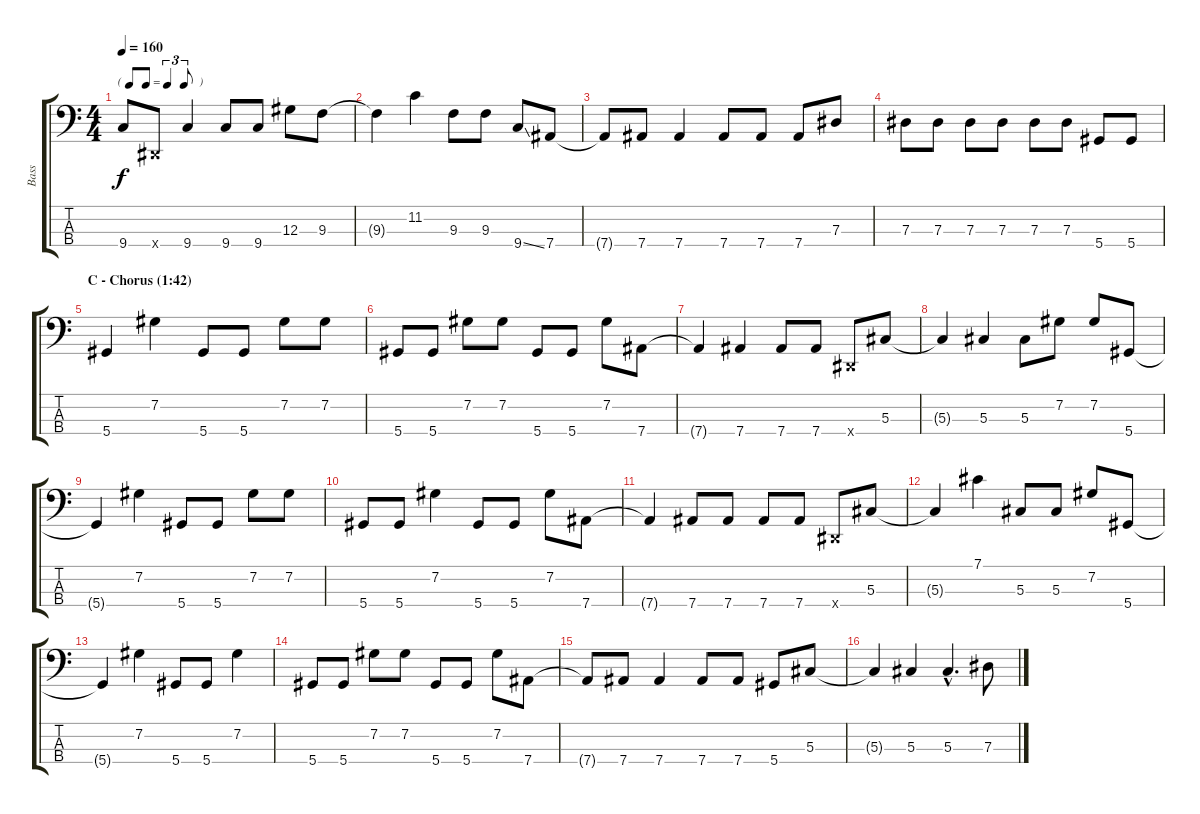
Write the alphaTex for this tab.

\track ("Bass" "Bass") {instrument electricbasspick}
\staff {score tabs}
\tuning (Gb2 Db2 Ab1 Eb1) {hide}
\ts (4 4)
\tf triplet8th
\tempo 160
\clef f4
\ks c
9.4{t}.8{dy f} 0.4{x}.8 9.4.4 9.4.8 9.4.8 12.3.8 9.3.8 |
9.3{t}.4 11.2.4 9.3.8 9.3.8 9.4{ss}.8 7.4.8 |
7.4{t}.8 7.4.8 7.4.4 7.4.8 7.4.8 7.4.8 7.3.8 |
7.3.8 7.3.8 7.3.8 7.3.8 7.3.8 7.3.8 5.4.8 5.4.8 |
\section ("" "C - Chorus (1:42)")
5.4.4 7.2.4 5.4.8 5.4.8 7.2.8 7.2.8 |
5.4.8 5.4.8 7.2.8 7.2.8 5.4.8 5.4.8 7.2.8 7.4.8 |
7.4{t}.4 7.4.4 7.4.8 7.4.8 0.4{x}.8 5.3.8 |
5.3{t}.4 5.3.4 5.3.8 7.2.8 7.2.8 5.4.8 |
5.4{t}.4 7.2.4 5.4.8 5.4.8 7.2.8 7.2.8 |
5.4.8 5.4.8 7.2.4 5.4.8 5.4.8 7.2.8 7.4.8 |
7.4{t}.4 7.4.8 7.4.8 7.4.8 7.4.8 0.4{x}.8 5.3.8 |
5.3{t}.4 7.1.4 5.3.8 5.3.8 7.2.8 5.4.8 |
5.4{t}.4 7.2.4 5.4.8 5.4.8 7.2.4 |
5.4.8 5.4.8 7.2.8 7.2.8 5.4.8 5.4.8 7.2.8 7.4.8 |
7.4{t}.8 7.4.8 7.4.4 7.4.8 7.4.8 5.4.8 5.3.8 |
5.3{t}.4 5.3.4 5.3{hac}.4{d} 7.3.8
